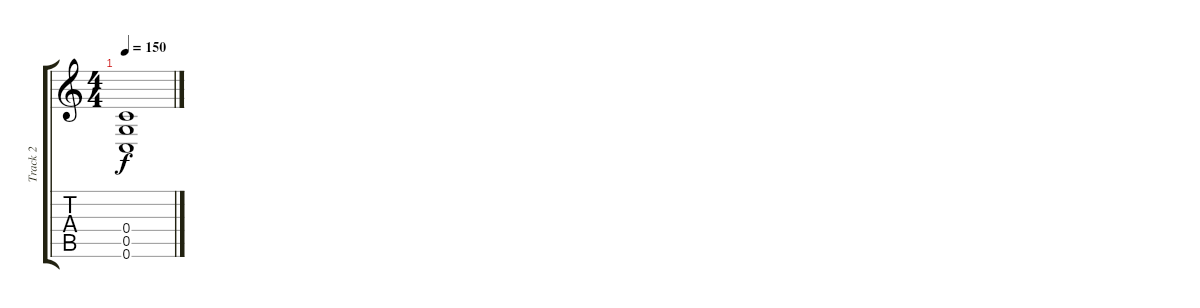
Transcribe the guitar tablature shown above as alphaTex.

\track ("Track 2" "Track 2") {instrument distortionguitar}
\staff {score tabs}
\tuning (D4 A3 F3 C3 G2 C2) {hide}
\ts (4 4)
\tempo 150
\clef g2
\ks c
(0.4{t} 0.5{t} 0.6{t}).1{dy f}
